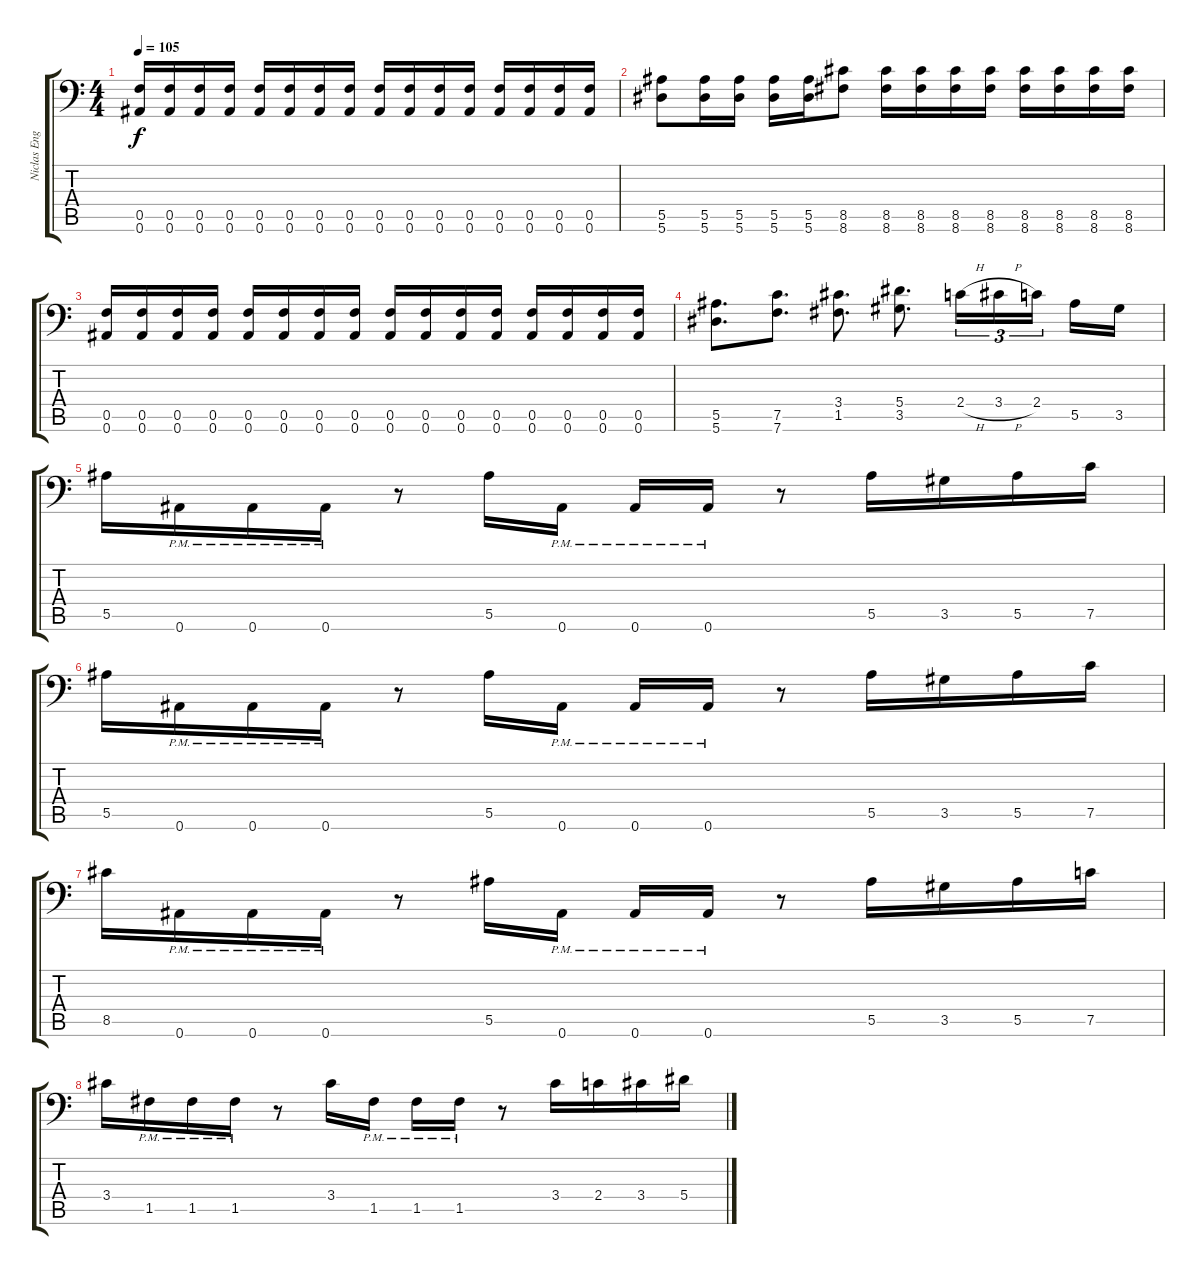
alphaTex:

\track ("Niclas Engelin" "Niclas Eng") {instrument distortionguitar}
\staff {score tabs}
\tuning (C4 G3 Eb3 Bb2 F2 Bb1) {hide}
\ts (4 4)
\tempo 105
\clef f4
\ks c
(0.5 0.6).16{dy f} (0.5 0.6).16 (0.5 0.6).16 (0.5 0.6).16 (0.5 0.6).16 (0.5 0.6).16 (0.5 0.6).16 (0.5 0.6).16 (0.5 0.6).16 (0.5 0.6).16 (0.5 0.6).16 (0.5 0.6).16 (0.5 0.6).16 (0.5 0.6).16 (0.5 0.6).16 (0.5 0.6).16 |
(5.5 5.6).8 (5.5 5.6).16 (5.5 5.6).16 (5.5 5.6).16 (5.5 5.6).16 (8.5 8.6).8 (8.5 8.6).16 (8.5 8.6).16 (8.5 8.6).16 (8.5 8.6).16 (8.5 8.6).16 (8.5 8.6).16 (8.5 8.6).16 (8.5 8.6).16 |
(0.5 0.6).16 (0.5 0.6).16 (0.5 0.6).16 (0.5 0.6).16 (0.5 0.6).16 (0.5 0.6).16 (0.5 0.6).16 (0.5 0.6).16 (0.5 0.6).16 (0.5 0.6).16 (0.5 0.6).16 (0.5 0.6).16 (0.5 0.6).16 (0.5 0.6).16 (0.5 0.6).16 (0.5 0.6).16 |
(5.5 5.6).8{d} (7.5 7.6).8{d} (3.4 1.5).8{d} (5.4 3.5).8{d} 2.4{h}.16{tu (3 2)} 3.4{h}.16{tu (3 2)} 2.4.16{tu (3 2) beam splitsecondary} 5.5.16 3.5.16 |
5.5.16 0.6{pm}.16 0.6{pm}.16 0.6{pm}.16 r.8 5.5.16 0.6{pm}.16 0.6{pm}.16 0.6{pm}.16 r.8 5.5.16 3.5.16 5.5.16 7.5.16 |
5.5.16 0.6{pm}.16 0.6{pm}.16 0.6{pm}.16 r.8 5.5.16 0.6{pm}.16 0.6{pm}.16 0.6{pm}.16 r.8 5.5.16 3.5.16 5.5.16 7.5.16 |
8.5.16 0.6{pm}.16 0.6{pm}.16 0.6{pm}.16 r.8 5.5.16 0.6{pm}.16 0.6{pm}.16 0.6{pm}.16 r.8 5.5.16 3.5.16 5.5.16 7.5.16 |
3.4.16 1.5{pm}.16 1.5{pm}.16 1.5{pm}.16 r.8 3.4.16 1.5{pm}.16 1.5{pm}.16 1.5{pm}.16 r.8 3.4.16 2.4.16 3.4.16 5.4.16
